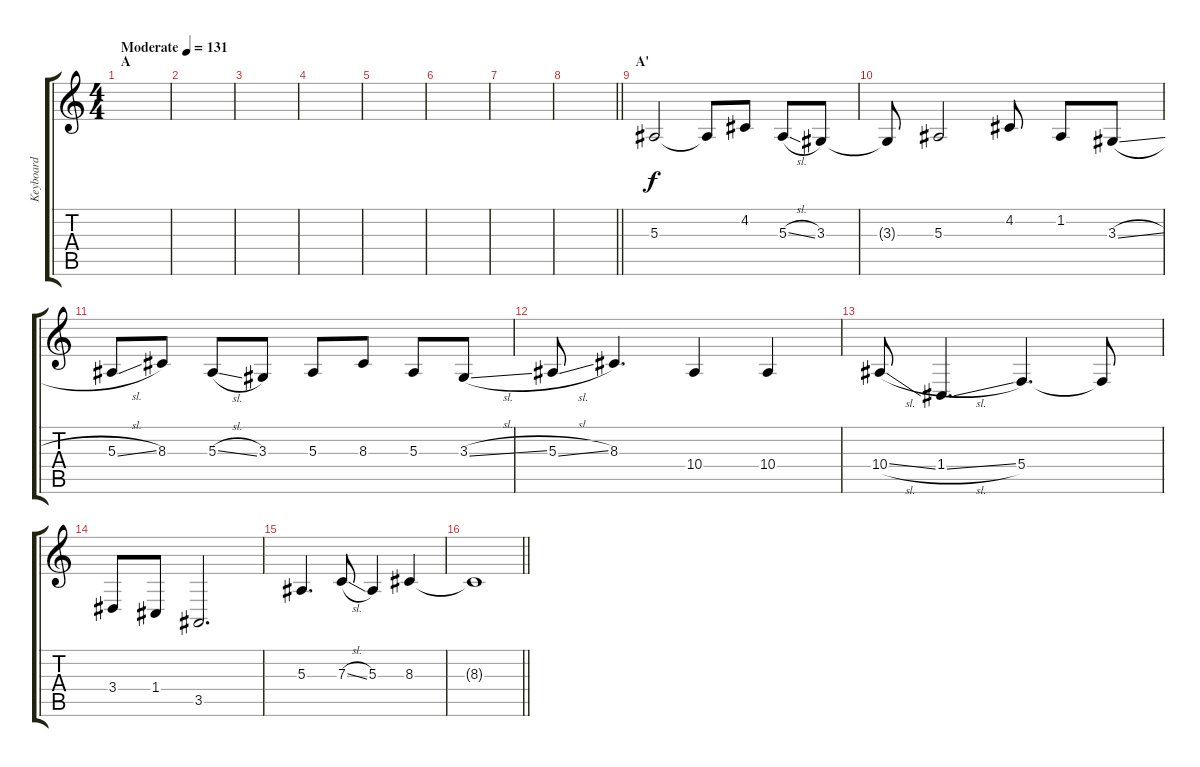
\track ("Keyboard" "Keyboard") {instrument lead2sawtooth}
\staff {score tabs}
\tuning (D4 A3 F3 C3 G2 C2) {hide}
\ts (4 4)
\section ("" "A")
\tempo (131 "Moderate")
\clef g2
\ks c
|
|
|
|
|
|
|
\barLineRight lightlight
|
\section ("" "A'")
5.3.2 5.3{t}.8 4.2.8 5.3{sl}.8 3.3.8 |
3.3{t}.8 5.3.2 4.2.8 1.2.8 3.3{sl}.8 |
5.3{sl}.8 8.3.8 5.3{sl}.8 3.3.8 5.3.8 8.3.8 5.3.8 3.3{sl}.8 |
5.3{sl}.8 8.3.4{d} 10.4.4 10.4.4 |
10.4{sl}.8 1.4{sl}.4{d} 5.4.4{d} 5.4{t}.8 |
3.4.8 1.4.8 3.5.2{d} |
5.3.4{d} 7.3{sl}.8 5.3.4 8.3.4 |
\barLineRight lightlight
8.3{t}.1
